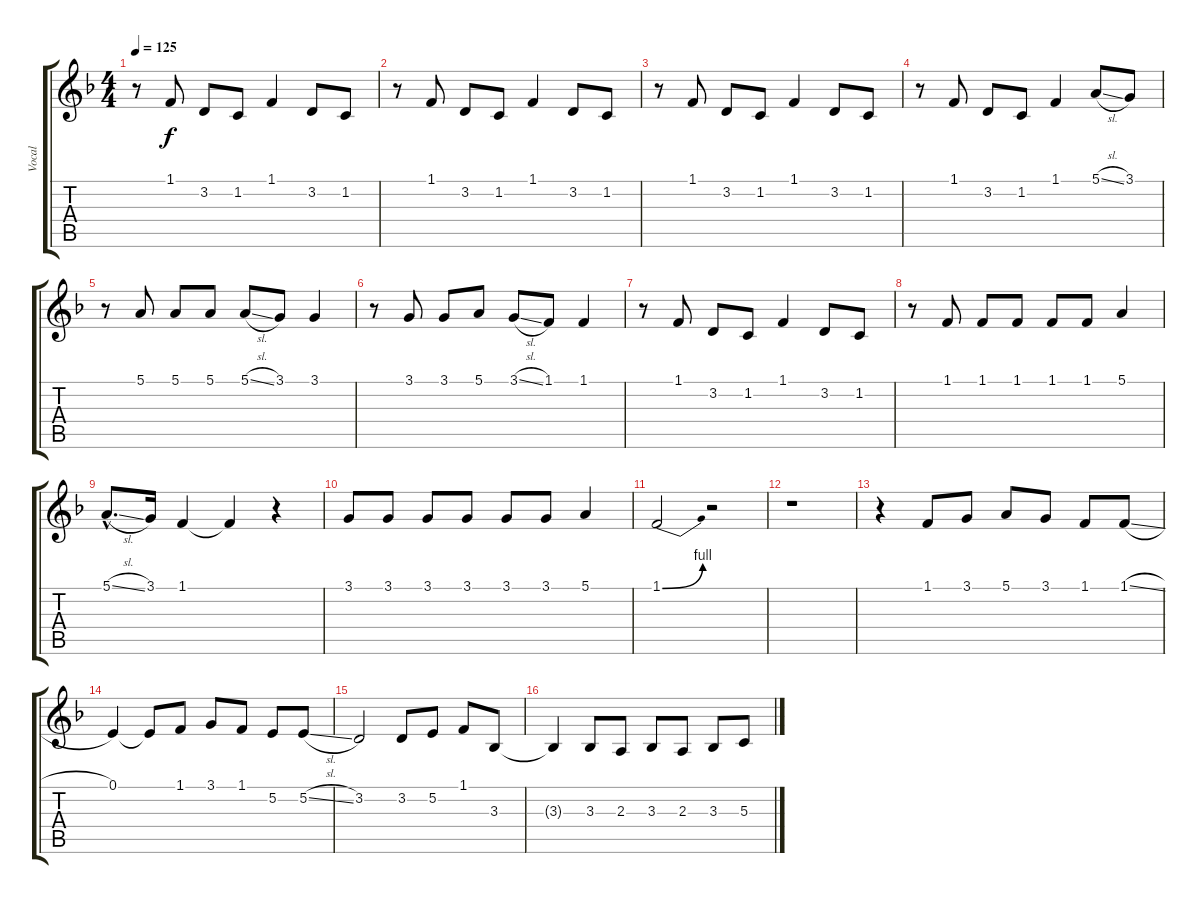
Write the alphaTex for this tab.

\track ("Vocal" "Vocal") {instrument lead5charang}
\staff {score tabs}
\tuning (E4 B3 G3 D3 A2 E2) {hide}
\ts (4 4)
\tempo 125
\clef g2
\ks f
r.8{dy f} 1.1.8 3.2.8 1.2.8 1.1.4 3.2.8 1.2.8 |
r.8 1.1.8 3.2.8 1.2.8 1.1.4 3.2.8 1.2.8 |
r.8 1.1.8 3.2.8 1.2.8 1.1.4 3.2.8 1.2.8 |
r.8 1.1.8 3.2.8 1.2.8 1.1.4 5.1{sl}.8 3.1.8 |
r.8 5.1.8 5.1.8 5.1.8 5.1{sl}.8 3.1.8 3.1.4 |
r.8 3.1.8 3.1.8 5.1.8 3.1{sl}.8 1.1.8 1.1.4 |
r.8 1.1.8 3.2.8 1.2.8 1.1.4 3.2.8 1.2.8 |
r.8 1.1.8 1.1.8 1.1.8 1.1.8 1.1.8 5.1.4 |
5.1{sl hac}.8{d} 3.1.16 1.1.4 1.1{t}.4 r.4 |
3.1.8 3.1.8 3.1.8 3.1.8 3.1.8 3.1.8 5.1.4 |
1.1{be (bend 0 0 60 4)}.2 r.2 |
r.1 |
r.4 1.1.8 3.1.8 5.1.8 3.1.8 1.1.8 1.1{sl}.8 |
0.1.4 0.1{t}.8 1.1.8 3.1.8 1.1.8 5.2.8 5.2{sl}.8 |
3.2.2 3.2.8 5.2.8 1.1.8 3.3.8 |
3.3{t}.4 3.3.8 2.3.8 3.3.8 2.3.8 3.3.8 5.3.8
